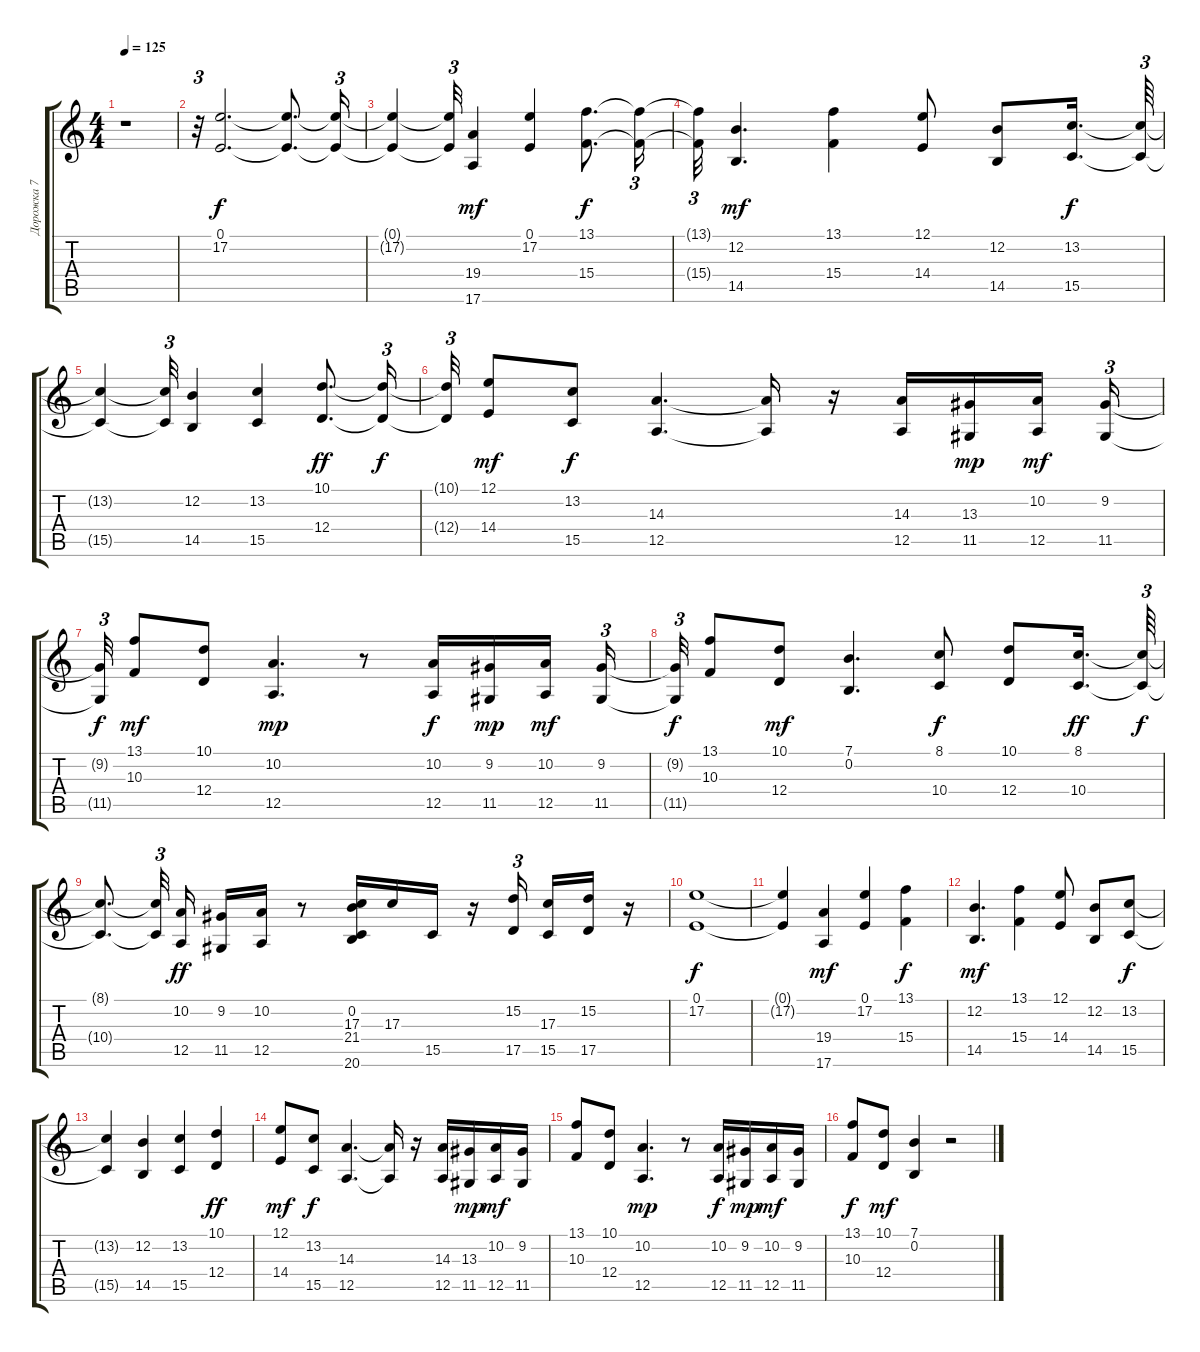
\track ("Дорожка 7" "Дорожка 7") {instrument stringensemble1}
\staff {score tabs}
\tuning (E4 B3 G3 D3 A2 E2) {hide}
\ts (4 4)
\tempo 125
\clef g2
\ks c
r.1{dy mf} |
r.32{tu (3 2)} (0.1 17.2).2{d dy f} (0.1{t} 17.2{t}).8{d} (0.1{t} 17.2{t}).16{tu (3 2)} |
(0.1{t} 17.2{t}).4 (0.1{t} 17.2{t}).32{tu (3 2)} (19.4 17.6).4{dy mf} (0.1 17.2).4 (13.1 15.4).8{d dy f} (13.1{t} 15.4{t}).16{tu (3 2)} |
(13.1{t} 15.4{t}).32{tu (3 2)} (12.2 14.5).4{d dy mf} (13.1 15.4).4 (12.1 14.4).8 (12.2 14.5).8 (13.2 15.5).16{d dy f} (13.2{t} 15.5{t}).64{tu (3 2)} |
(13.2{t} 15.5{t}).4 (13.2{t} 15.5{t}).32{tu (3 2)} (12.2 14.5).4 (13.2 15.5).4 (10.1 12.4).8{d dy ff} (10.1{t} 12.4{t}).16{tu (3 2) dy f} |
(10.1{t} 12.4{t}).32{tu (3 2)} (12.1 14.4).8{dy mf} (13.2 15.5).8{dy f} (14.3 12.5).4{d} (14.3{t} 12.5{t}).16 r.16 (14.3 12.5).16 (13.3 11.5).16{dy mp} (10.2 12.5).16{dy mf beam splitsecondary} (9.2 11.5).16{tu (3 2)} |
(9.2{t} 11.5{t}).32{tu (3 2) dy f} (13.1 10.3).8{dy mf} (10.1 12.4).8 (10.2 12.5).4{d dy mp} r.8 (10.2 12.5).16{dy f} (9.2 11.5).16{dy mp} (10.2 12.5).16{dy mf beam splitsecondary} (9.2 11.5).16{tu (3 2)} |
(9.2{t} 11.5{t}).32{tu (3 2) dy f} (13.1 10.3).8 (10.1 12.4).8{dy mf} (7.1 0.2).4{d} (8.1 10.4).8{dy f} (10.1 12.4).8 (8.1 10.4).16{d dy ff} (8.1{t} 10.4{t}).64{tu (3 2) dy f} |
(8.1{t} 10.4{t}).8{d} (8.1{t} 10.4{t}).32{tu (3 2) beam splitsecondary} (10.2 12.5).16{dy ff} (9.2 11.5).16 (10.2 12.5).16 r.8 (0.2 17.3 21.4 20.6).16 17.3.16 15.5.16 r.16 (15.2 17.5).16{tu (3 2) beam splitsecondary} (17.3 15.5).16 (15.2 17.5).16 r.16 |
(0.1 17.2).1{dy f} |
(0.1{t} 17.2{t}).4 (19.4 17.6).4{dy mf} (0.1 17.2).4 (13.1 15.4).4{dy f} |
(12.2 14.5).4{d dy mf} (13.1 15.4).4 (12.1 14.4).8 (12.2 14.5).8 (13.2 15.5).8{dy f} |
(13.2{t} 15.5{t}).4 (12.2 14.5).4 (13.2 15.5).4 (10.1 12.4).4{dy ff} |
(12.1 14.4).8{dy mf} (13.2 15.5).8{dy f} (14.3 12.5).4{d} (14.3{t} 12.5{t}).16 r.16 (14.3 12.5).16 (13.3 11.5).16{dy mp} (10.2 12.5).16{dy mf} (9.2 11.5).16 |
(13.1 10.3).8 (10.1 12.4).8 (10.2 12.5).4{d dy mp} r.8 (10.2 12.5).16{dy f} (9.2 11.5).16{dy mp} (10.2 12.5).16{dy mf} (9.2 11.5).16 |
(13.1 10.3).8{dy f} (10.1 12.4).8{dy mf} (7.1 0.2).4 r.2
